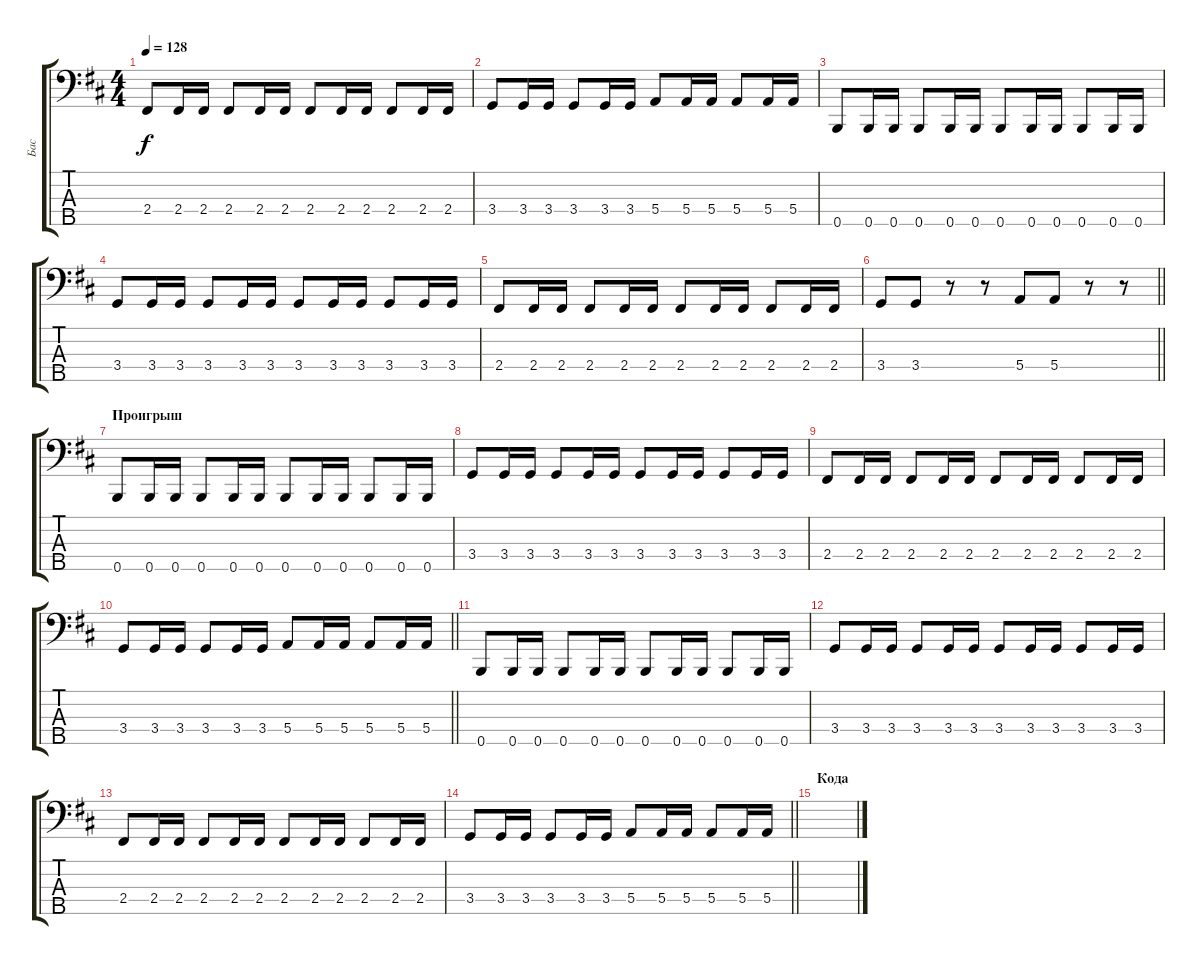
\track ("Бас" "Бас") {instrument electricbassfinger}
\staff {score tabs}
\tuning (G2 D2 A1 E1 B0) {hide}
\ts (4 4)
\tempo 128
\clef f4
\ks bminor
2.4.8{dy f} 2.4.16 2.4.16 2.4.8 2.4.16 2.4.16 2.4.8 2.4.16 2.4.16 2.4.8 2.4.16 2.4.16 |
3.4.8 3.4.16 3.4.16 3.4.8 3.4.16 3.4.16 5.4.8 5.4.16 5.4.16 5.4.8 5.4.16 5.4.16 |
0.5.8 0.5.16 0.5.16 0.5.8 0.5.16 0.5.16 0.5.8 0.5.16 0.5.16 0.5.8 0.5.16 0.5.16 |
3.4.8 3.4.16 3.4.16 3.4.8 3.4.16 3.4.16 3.4.8 3.4.16 3.4.16 3.4.8 3.4.16 3.4.16 |
2.4.8 2.4.16 2.4.16 2.4.8 2.4.16 2.4.16 2.4.8 2.4.16 2.4.16 2.4.8 2.4.16 2.4.16 |
\barLineRight lightlight
3.4.8 3.4.8 r.8 r.8 5.4.8 5.4.8 r.8 r.8 |
\section ("" "Проигрыш")
0.5.8 0.5.16 0.5.16 0.5.8 0.5.16 0.5.16 0.5.8 0.5.16 0.5.16 0.5.8 0.5.16 0.5.16 |
3.4.8 3.4.16 3.4.16 3.4.8 3.4.16 3.4.16 3.4.8 3.4.16 3.4.16 3.4.8 3.4.16 3.4.16 |
2.4.8 2.4.16 2.4.16 2.4.8 2.4.16 2.4.16 2.4.8 2.4.16 2.4.16 2.4.8 2.4.16 2.4.16 |
\barLineRight lightlight
3.4.8 3.4.16 3.4.16 3.4.8 3.4.16 3.4.16 5.4.8 5.4.16 5.4.16 5.4.8 5.4.16 5.4.16 |
0.5.8 0.5.16 0.5.16 0.5.8 0.5.16 0.5.16 0.5.8 0.5.16 0.5.16 0.5.8 0.5.16 0.5.16 |
3.4.8 3.4.16 3.4.16 3.4.8 3.4.16 3.4.16 3.4.8 3.4.16 3.4.16 3.4.8 3.4.16 3.4.16 |
2.4.8 2.4.16 2.4.16 2.4.8 2.4.16 2.4.16 2.4.8 2.4.16 2.4.16 2.4.8 2.4.16 2.4.16 |
\barLineRight lightlight
3.4.8 3.4.16 3.4.16 3.4.8 3.4.16 3.4.16 5.4.8 5.4.16 5.4.16 5.4.8 5.4.16 5.4.16 |
\section ("" "Кода")
